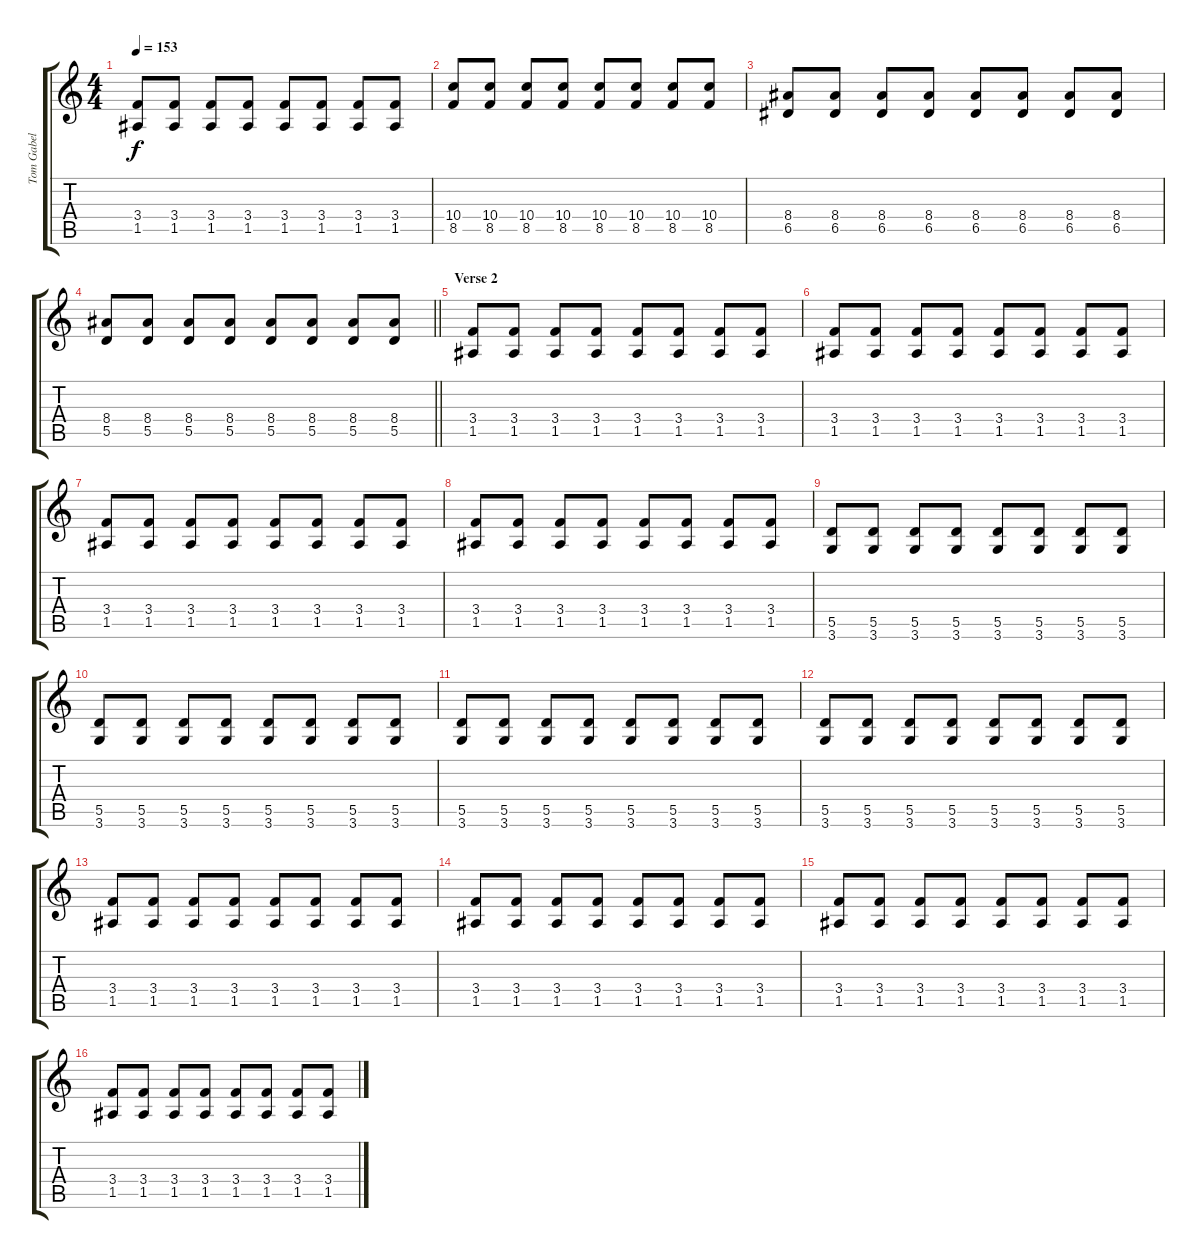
\track ("Tom Gabel (Rhythm Guitar)" "Tom Gabel ") {instrument overdrivenguitar}
\staff {score tabs}
\tuning (E4 B3 G3 D3 A2 E2) {hide}
\ts (4 4)
\tempo 153
\clef g2
\ks c
(3.4 1.5).8{dy f} (3.4 1.5).8 (3.4 1.5).8 (3.4 1.5).8 (3.4 1.5).8 (3.4 1.5).8 (3.4 1.5).8 (3.4 1.5).8 |
(10.4 8.5).8 (10.4 8.5).8 (10.4 8.5).8 (10.4 8.5).8 (10.4 8.5).8 (10.4 8.5).8 (10.4 8.5).8 (10.4 8.5).8 |
(8.4 6.5).8 (8.4 6.5).8 (8.4 6.5).8 (8.4 6.5).8 (8.4 6.5).8 (8.4 6.5).8 (8.4 6.5).8 (8.4 6.5).8 |
\barLineRight lightlight
(8.4 5.5).8 (8.4 5.5).8 (8.4 5.5).8 (8.4 5.5).8 (8.4 5.5).8 (8.4 5.5).8 (8.4 5.5).8 (8.4 5.5).8 |
\section ("" "Verse 2")
(3.4 1.5).8 (3.4 1.5).8 (3.4 1.5).8 (3.4 1.5).8 (3.4 1.5).8 (3.4 1.5).8 (3.4 1.5).8 (3.4 1.5).8 |
(3.4 1.5).8 (3.4 1.5).8 (3.4 1.5).8 (3.4 1.5).8 (3.4 1.5).8 (3.4 1.5).8 (3.4 1.5).8 (3.4 1.5).8 |
(3.4 1.5).8 (3.4 1.5).8 (3.4 1.5).8 (3.4 1.5).8 (3.4 1.5).8 (3.4 1.5).8 (3.4 1.5).8 (3.4 1.5).8 |
(3.4 1.5).8 (3.4 1.5).8 (3.4 1.5).8 (3.4 1.5).8 (3.4 1.5).8 (3.4 1.5).8 (3.4 1.5).8 (3.4 1.5).8 |
(5.5 3.6).8 (5.5 3.6).8 (5.5 3.6).8 (5.5 3.6).8 (5.5 3.6).8 (5.5 3.6).8 (5.5 3.6).8 (5.5 3.6).8 |
(5.5 3.6).8 (5.5 3.6).8 (5.5 3.6).8 (5.5 3.6).8 (5.5 3.6).8 (5.5 3.6).8 (5.5 3.6).8 (5.5 3.6).8 |
(5.5 3.6).8 (5.5 3.6).8 (5.5 3.6).8 (5.5 3.6).8 (5.5 3.6).8 (5.5 3.6).8 (5.5 3.6).8 (5.5 3.6).8 |
(5.5 3.6).8 (5.5 3.6).8 (5.5 3.6).8 (5.5 3.6).8 (5.5 3.6).8 (5.5 3.6).8 (5.5 3.6).8 (5.5 3.6).8 |
(3.4 1.5).8 (3.4 1.5).8 (3.4 1.5).8 (3.4 1.5).8 (3.4 1.5).8 (3.4 1.5).8 (3.4 1.5).8 (3.4 1.5).8 |
(3.4 1.5).8 (3.4 1.5).8 (3.4 1.5).8 (3.4 1.5).8 (3.4 1.5).8 (3.4 1.5).8 (3.4 1.5).8 (3.4 1.5).8 |
(3.4 1.5).8 (3.4 1.5).8 (3.4 1.5).8 (3.4 1.5).8 (3.4 1.5).8 (3.4 1.5).8 (3.4 1.5).8 (3.4 1.5).8 |
(3.4 1.5).8 (3.4 1.5).8 (3.4 1.5).8 (3.4 1.5).8 (3.4 1.5).8 (3.4 1.5).8 (3.4 1.5).8 (3.4 1.5).8
